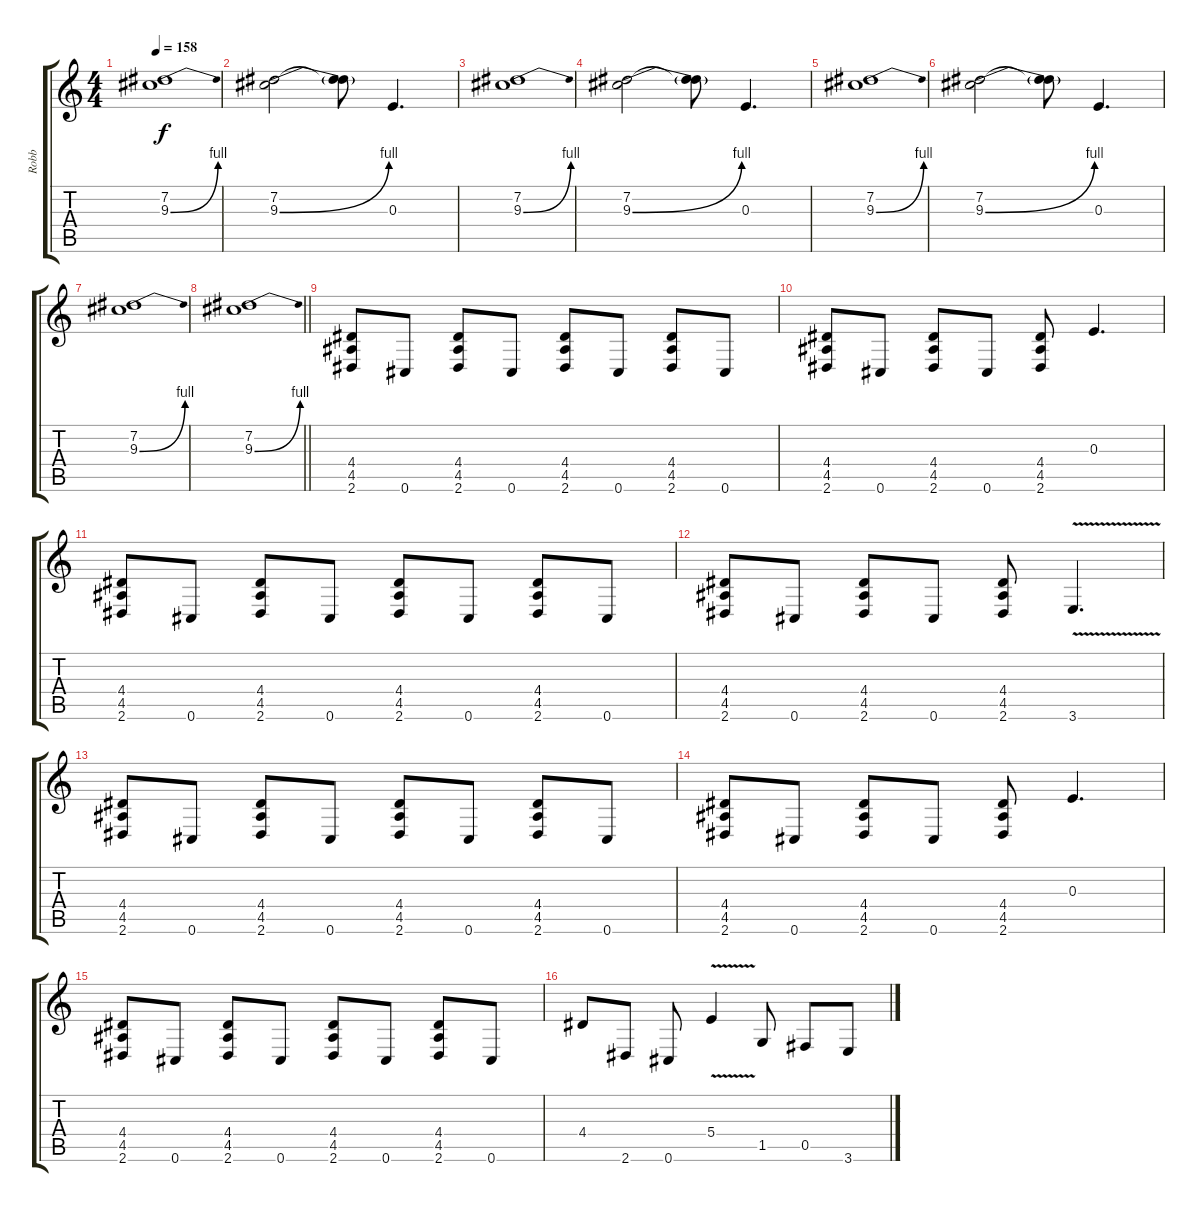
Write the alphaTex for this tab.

\track ("Robb" "Robb") {instrument distortionguitar}
\staff {score tabs}
\tuning (Db4 Ab3 E3 B2 Gb2 Db2) {hide}
\ts (4 4)
\tempo 158
\clef g2
\ks c
(7.2 9.3{be (bend 0 0 60 4)}).1{dy f} |
(7.2 9.3{be (bend 0 0 60 4)}).2 (7.2{t} 9.3{t}).8 0.3.4{d} |
(7.2 9.3{be (bend 0 0 60 4)}).1 |
(7.2 9.3{be (bend 0 0 60 4)}).2 (7.2{t} 9.3{t}).8 0.3.4{d} |
(7.2 9.3{be (bend 0 0 60 4)}).1 |
(7.2 9.3{be (bend 0 0 60 4)}).2 (7.2{t} 9.3{t}).8 0.3.4{d} |
(7.2 9.3{be (bend 0 0 60 4)}).1 |
\barLineRight lightlight
(7.2 9.3{be (bend 0 0 60 4)}).1 |
(4.4 4.5 2.6).8 0.6.8 (4.4 4.5 2.6).8 0.6.8 (4.4 4.5 2.6).8 0.6.8 (4.4 4.5 2.6).8 0.6.8 |
(4.4 4.5 2.6).8 0.6.8 (4.4 4.5 2.6).8 0.6.8 (4.4 4.5 2.6).8 0.3.4{d} |
(4.4 4.5 2.6).8 0.6.8 (4.4 4.5 2.6).8 0.6.8 (4.4 4.5 2.6).8 0.6.8 (4.4 4.5 2.6).8 0.6.8 |
(4.4 4.5 2.6).8 0.6.8 (4.4 4.5 2.6).8 0.6.8 (4.4 4.5 2.6).8 3.6{v}.4{d} |
(4.4 4.5 2.6).8 0.6.8 (4.4 4.5 2.6).8 0.6.8 (4.4 4.5 2.6).8 0.6.8 (4.4 4.5 2.6).8 0.6.8 |
(4.4 4.5 2.6).8 0.6.8 (4.4 4.5 2.6).8 0.6.8 (4.4 4.5 2.6).8 0.3.4{d} |
(4.4 4.5 2.6).8 0.6.8 (4.4 4.5 2.6).8 0.6.8 (4.4 4.5 2.6).8 0.6.8 (4.4 4.5 2.6).8 0.6.8 |
4.4.8 2.6.8 0.6.8 5.4{v}.4 1.5.8 0.5.8 3.6.8
